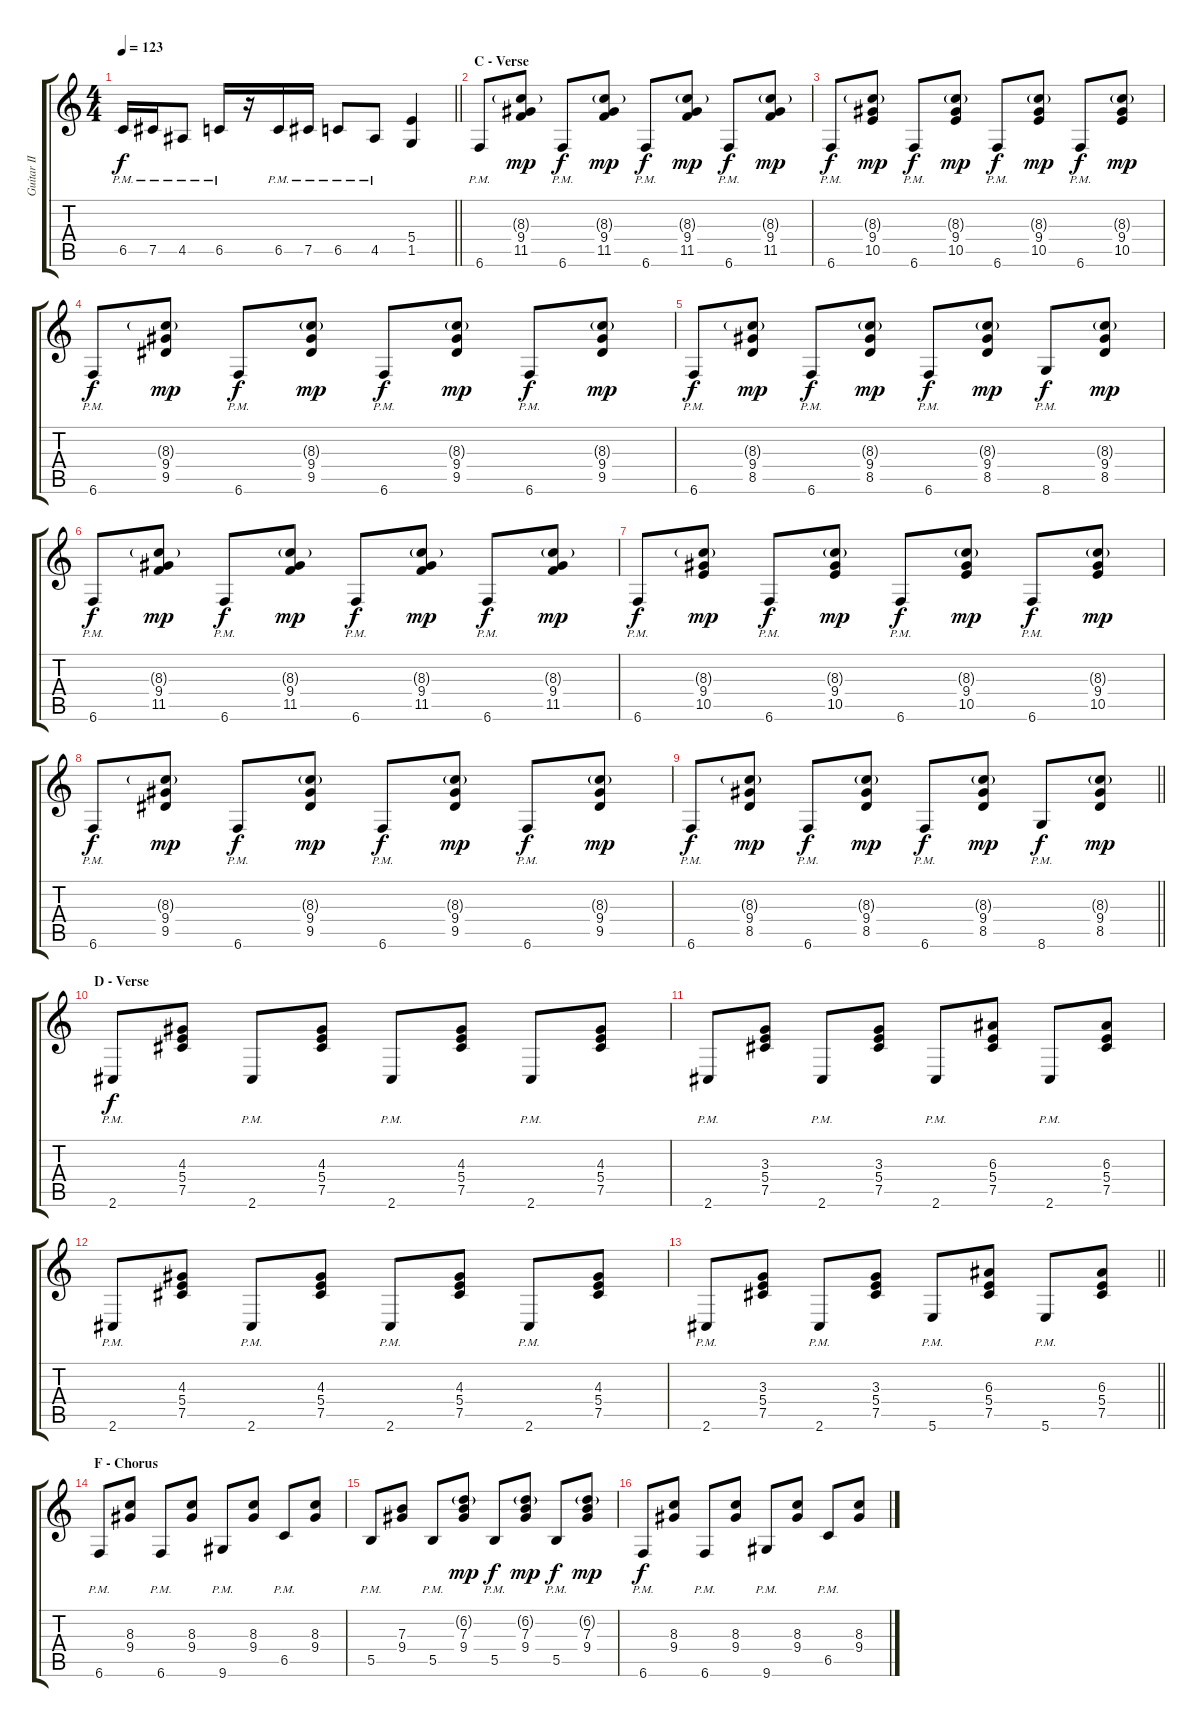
\track ("Guitar II" "Guitar II") {instrument distortionguitar}
\staff {score tabs}
\tuning (Db4 Ab3 E3 B2 Gb2 B1) {hide}
\ts (4 4)
\tempo 123
\clef g2
\barLineRight lightlight
\ks c
6.5{pm}.16{dy f} 7.5{pm}.16 4.5{pm}.8 6.5{pm}.16 r.16 6.5{pm}.16 7.5{pm}.16 6.5{pm}.8 4.5{pm}.8 (5.4 1.5).4 |
\section ("" "C - Verse")
6.6{pm}.8 (8.3{g} 9.4 11.5).8{dy mp} 6.6{pm}.8{dy f} (8.3{g} 9.4 11.5).8{dy mp} 6.6{pm}.8{dy f} (8.3{g} 9.4 11.5).8{dy mp} 6.6{pm}.8{dy f} (8.3{g} 9.4 11.5).8{dy mp} |
6.6{pm}.8{dy f} (8.3{g} 9.4 10.5).8{dy mp} 6.6{pm}.8{dy f} (8.3{g} 9.4 10.5).8{dy mp} 6.6{pm}.8{dy f} (8.3{g} 9.4 10.5).8{dy mp} 6.6{pm}.8{dy f} (8.3{g} 9.4 10.5).8{dy mp} |
6.6{pm}.8{dy f} (8.3{g} 9.4 9.5).8{dy mp} 6.6{pm}.8{dy f} (8.3{g} 9.4 9.5).8{dy mp} 6.6{pm}.8{dy f} (8.3{g} 9.4 9.5).8{dy mp} 6.6{pm}.8{dy f} (8.3{g} 9.4 9.5).8{dy mp} |
6.6{pm}.8{dy f} (8.3{g} 9.4 8.5).8{dy mp} 6.6{pm}.8{dy f} (8.3{g} 9.4 8.5).8{dy mp} 6.6{pm}.8{dy f} (8.3{g} 9.4 8.5).8{dy mp} 8.6{pm}.8{dy f} (8.3{g} 9.4 8.5).8{dy mp} |
6.6{pm}.8{dy f} (8.3{g} 9.4 11.5).8{dy mp} 6.6{pm}.8{dy f} (8.3{g} 9.4 11.5).8{dy mp} 6.6{pm}.8{dy f} (8.3{g} 9.4 11.5).8{dy mp} 6.6{pm}.8{dy f} (8.3{g} 9.4 11.5).8{dy mp} |
6.6{pm}.8{dy f} (8.3{g} 9.4 10.5).8{dy mp} 6.6{pm}.8{dy f} (8.3{g} 9.4 10.5).8{dy mp} 6.6{pm}.8{dy f} (8.3{g} 9.4 10.5).8{dy mp} 6.6{pm}.8{dy f} (8.3{g} 9.4 10.5).8{dy mp} |
6.6{pm}.8{dy f} (8.3{g} 9.4 9.5).8{dy mp} 6.6{pm}.8{dy f} (8.3{g} 9.4 9.5).8{dy mp} 6.6{pm}.8{dy f} (8.3{g} 9.4 9.5).8{dy mp} 6.6{pm}.8{dy f} (8.3{g} 9.4 9.5).8{dy mp} |
\barLineRight lightlight
6.6{pm}.8{dy f} (8.3{g} 9.4 8.5).8{dy mp} 6.6{pm}.8{dy f} (8.3{g} 9.4 8.5).8{dy mp} 6.6{pm}.8{dy f} (8.3{g} 9.4 8.5).8{dy mp} 8.6{pm}.8{dy f} (8.3{g} 9.4 8.5).8{dy mp} |
\section ("" "D - Verse")
2.6{pm}.8{dy f} (4.3 5.4 7.5).8 2.6{pm}.8 (4.3 5.4 7.5).8 2.6{pm}.8 (4.3 5.4 7.5).8 2.6{pm}.8 (4.3 5.4 7.5).8 |
2.6{pm}.8 (3.3 5.4 7.5).8 2.6{pm}.8 (3.3 5.4 7.5).8 2.6{pm}.8 (6.3 5.4 7.5).8 2.6{pm}.8 (6.3 5.4 7.5).8 |
2.6{pm}.8 (4.3 5.4 7.5).8 2.6{pm}.8 (4.3 5.4 7.5).8 2.6{pm}.8 (4.3 5.4 7.5).8 2.6{pm}.8 (4.3 5.4 7.5).8 |
\barLineRight lightlight
2.6{pm}.8 (3.3 5.4 7.5).8 2.6{pm}.8 (3.3 5.4 7.5).8 5.6{pm}.8 (6.3 5.4 7.5).8 5.6{pm}.8 (6.3 5.4 7.5).8 |
\section ("" "F - Chorus")
6.6{pm}.8 (8.3 9.4).8 6.6{pm}.8 (8.3 9.4).8 9.6{pm}.8 (8.3 9.4).8 6.5{pm}.8 (8.3 9.4).8 |
5.5{pm}.8 (7.3 9.4).8 5.5{pm}.8 (6.2{g} 7.3 9.4).8{dy mp} 5.5{pm}.8{dy f} (6.2{g} 7.3 9.4).8{dy mp} 5.5{pm}.8{dy f} (6.2{g} 7.3 9.4).8{dy mp} |
6.6{pm}.8{dy f} (8.3 9.4).8 6.6{pm}.8 (8.3 9.4).8 9.6{pm}.8 (8.3 9.4).8 6.5{pm}.8 (8.3 9.4).8
